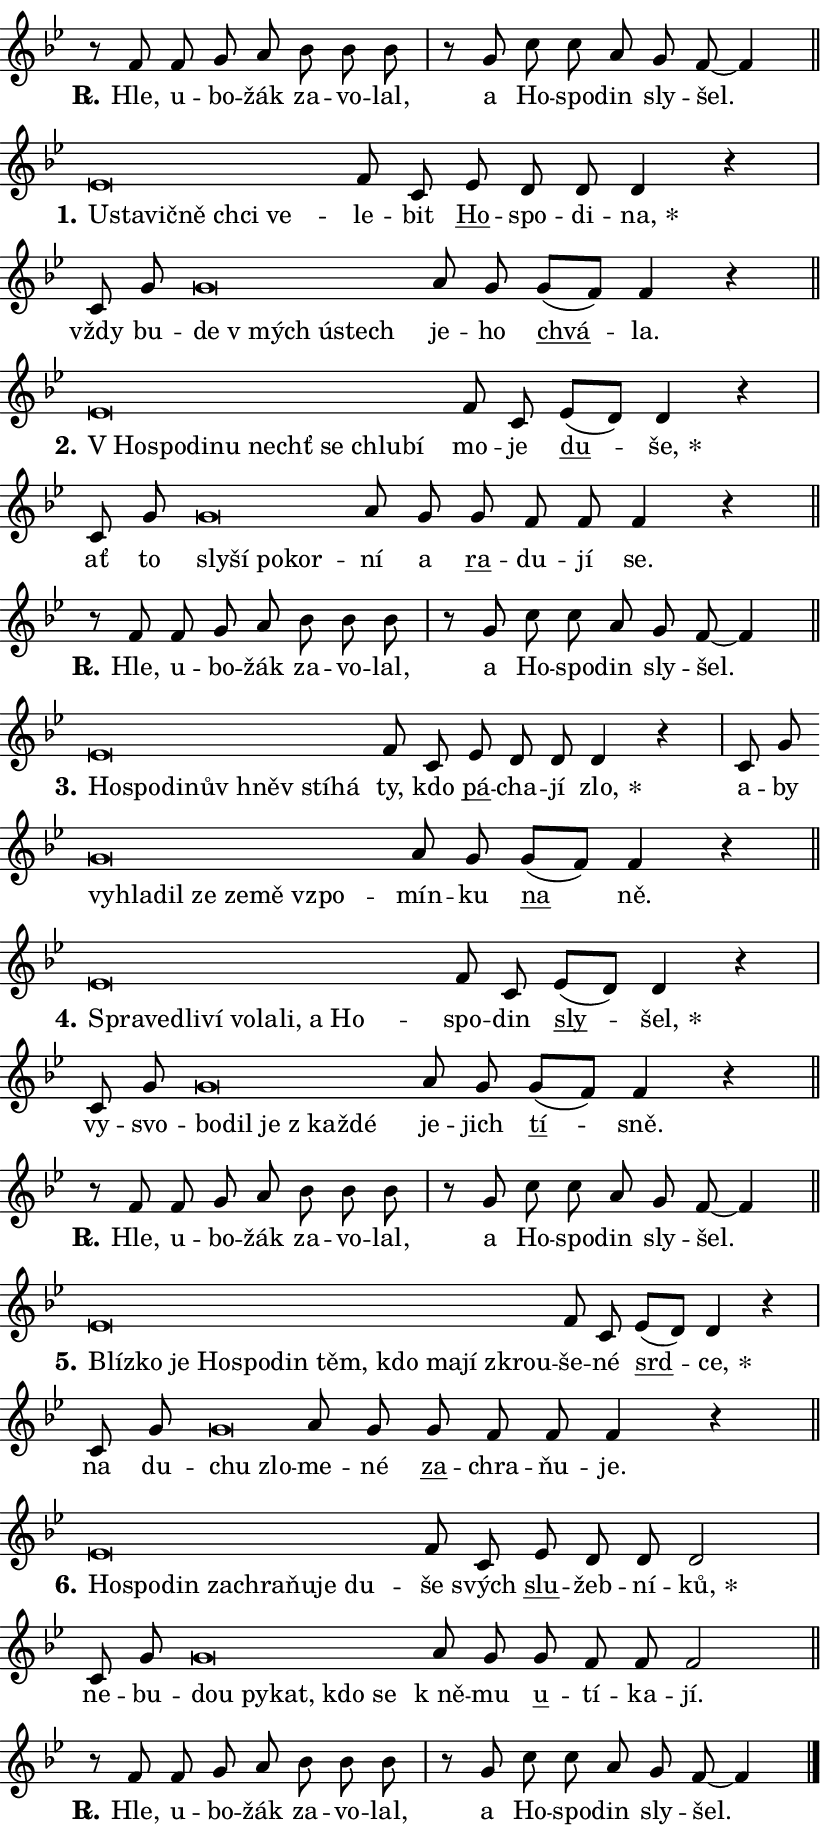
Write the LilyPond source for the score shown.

\version "2.24.0"
\header { tagline = "" }
\paper {
  indent = 0\cm
  top-margin = 0\cm
  right-margin = 0.13\cm % to fit lyric hyphens
  bottom-margin = 0\cm
  left-margin = 0\cm
  paper-width = 14\cm
  page-breaking = #ly:one-page-breaking
  system-system-spacing.basic-distance = #11
  score-system-spacing.basic-distance = #11
  ragged-last = ##f
}


%% Author: Thomas Morley
%% https://lists.gnu.org/archive/html/lilypond-user/2020-05/msg00002.html
#(define (line-position grob)
"Returns position of @var[grob} in current system:
   @code{'start}, if at first time-step
   @code{'end}, if at last time-step
   @code{'middle} otherwise
"
  (let* ((col (ly:item-get-column grob))
         (ln (ly:grob-object col 'left-neighbor))
         (rn (ly:grob-object col 'right-neighbor))
         (col-to-check-left (if (ly:grob? ln) ln col))
         (col-to-check-right (if (ly:grob? rn) rn col))
         (break-dir-left
           (and
             (ly:grob-property col-to-check-left 'non-musical #f)
             (ly:item-break-dir col-to-check-left)))
         (break-dir-right
           (and
             (ly:grob-property col-to-check-right 'non-musical #f)
             (ly:item-break-dir col-to-check-right))))
        (cond ((eqv? 1 break-dir-left) 'start)
              ((eqv? -1 break-dir-right) 'end)
              (else 'middle))))

#(define (tranparent-at-line-position vctor)
  (lambda (grob)
  "Relying on @code{line-position} select the relevant enry from @var{vctor}.
Used to determine transparency,"
    (case (line-position grob)
      ((end) (not (vector-ref vctor 0)))
      ((middle) (not (vector-ref vctor 1)))
      ((start) (not (vector-ref vctor 2))))))

noteHeadBreakVisibility =
#(define-music-function (break-visibility)(vector?)
"Makes @code{NoteHead}s transparent relying on @var{break-visibility}"
#{
  \override NoteHead.transparent =
    #(tranparent-at-line-position break-visibility)
#})

#(define delete-ledgers-for-transparent-note-heads
  (lambda (grob)
    "Reads whether a @code{NoteHead} is transparent.
If so this @code{NoteHead} is removed from @code{'note-heads} from
@var{grob}, which is supposed to be @code{LedgerLineSpanner}.
As a result ledgers are not printed for this @code{NoteHead}"
    (let* ((nhds-array (ly:grob-object grob 'note-heads))
           (nhds-list
             (if (ly:grob-array? nhds-array)
                 (ly:grob-array->list nhds-array)
                 '()))
           ;; Relies on the transparent-property being done before
           ;; Staff.LedgerLineSpanner.after-line-breaking is executed.
           ;; This is fragile ...
           (to-keep
             (remove
               (lambda (nhd)
                 (ly:grob-property nhd 'transparent #f))
               nhds-list)))
      ;; TODO find a better method to iterate over grob-arrays, similiar
      ;; to filter/remove etc for lists
      ;; For now rebuilt from scratch
      (set! (ly:grob-object grob 'note-heads)  '())
      (for-each
        (lambda (nhd)
          (ly:pointer-group-interface::add-grob grob 'note-heads nhd))
        to-keep))))

squashNotes = {
  \override NoteHead.X-extent = #'(-0.2 . 0.2)
  \override NoteHead.Y-extent = #'(-0.75 . 0)
  \override NoteHead.stencil =
    #(lambda (grob)
       (let ((pos (ly:grob-property grob 'staff-position)))
         (begin
           (if (< pos -7) (display "ERROR: Lower brevis then expected\n") (display ""))
           (if (<= pos -6) ly:text-interface::print ly:note-head::print))))
}
unSquashNotes = {
  \revert NoteHead.X-extent
  \revert NoteHead.Y-extent
  \revert NoteHead.stencil
}

hideNotes = \noteHeadBreakVisibility #begin-of-line-visible
unHideNotes = \noteHeadBreakVisibility #all-visible

% work-around for resetting accidentals
% https://lilypond.org/doc/v2.23/Documentation/notation/displaying-rhythms#unmetered-music
cadenzaMeasure = {
  \cadenzaOff
  \partial 1024 s1024
  \cadenzaOn
}

#(define-markup-command (accent layout props text) (markup?)
  "Underline accented syllable"
  (interpret-markup layout props
    #{\markup \override #'(offset . 4.3) \underline { #text }#}))

responsum = \markup \concat {
  "R" \hspace #-1.05 \path #0.1 #'((moveto 0 0.07) (lineto 0.9 0.8)) \hspace #0.05 "."
}

spaceSize = #0.6828661417322834 % exact space size for TeX Gyre Schola

\layout {
  \context {
    \Staff
    \remove "Time_signature_engraver"
    \override LedgerLineSpanner.after-line-breaking = #delete-ledgers-for-transparent-note-heads
  }
  \context {
    \Lyrics {
      \override LyricSpace.minimum-distance = \spaceSize
      \override LyricText.font-name = #"TeX Gyre Schola"
      \override LyricText.font-size = 1
      \override StanzaNumber.font-name = #"TeX Gyre Schola Bold"
      \override StanzaNumber.font-size = 1
    }
  }
  \context {
    \Score 
    \override NoteHead.text =
      #(lambda (grob) 
        (let ((pos (ly:grob-property grob 'staff-position)))
          #{\markup {
            \combine
              \halign #-0.55 \raise #(if (= pos -6) 0 0.5) \override #'(thickness . 2) \draw-line #'(3.2 . 0)
              \musicglyph "noteheads.sM1"
          }#}))
  }
}

% magnetic-lyrics.ily
%
%   written by
%     Jean Abou Samra <jean@abou-samra.fr>
%     Werner Lemberg <wl@gnu.org>
%
%   adapted by
%     Jiri Hon <jiri.hon@gmail.com>
%
% Version 2022-Apr-15

% https://www.mail-archive.com/lilypond-user@gnu.org/msg149350.html

#(define (Left_hyphen_pointer_engraver context)
   "Collect syllable-hyphen-syllable occurrences in lyrics and store
them in properties.  This engraver only looks to the left.  For
example, if the lyrics input is @code{foo -- bar}, it does the
following.

@itemize @bullet
@item
Set the @code{text} property of the @code{LyricHyphen} grob between
@q{foo} and @q{bar} to @code{foo}.

@item
Set the @code{left-hyphen} property of the @code{LyricText} grob with
text @q{foo} to the @code{LyricHyphen} grob between @q{foo} and
@q{bar}.
@end itemize

Use this auxiliary engraver in combination with the
@code{lyric-@/text::@/apply-@/magnetic-@/offset!} hook."
   (let ((hyphen #f)
         (text #f))
     (make-engraver
      (acknowledgers
       ((lyric-syllable-interface engraver grob source-engraver)
        (set! text grob)))
      (end-acknowledgers
       ((lyric-hyphen-interface engraver grob source-engraver)
        ;(when (not (grob::has-interface grob 'lyric-space-interface))
          (set! hyphen grob)));)
      ((stop-translation-timestep engraver)
       (when (and text hyphen)
         (ly:grob-set-object! text 'left-hyphen hyphen))
       (set! text #f)
       (set! hyphen #f)))))

#(define (lyric-text::apply-magnetic-offset! grob)
   "If the space between two syllables is less than the value in
property @code{LyricText@/.details@/.squash-threshold}, move the right
syllable to the left so that it gets concatenated with the left
syllable.

Use this function as a hook for
@code{LyricText@/.after-@/line-@/breaking} if the
@code{Left_@/hyphen_@/pointer_@/engraver} is active."
   (let ((hyphen (ly:grob-object grob 'left-hyphen #f)))
     (when hyphen
       (let ((left-text (ly:spanner-bound hyphen LEFT)))
         (when (grob::has-interface left-text 'lyric-syllable-interface)
           (let* ((common (ly:grob-common-refpoint grob left-text X))
                  (this-x-ext (ly:grob-extent grob common X))
                  (left-x-ext
                   (begin
                     ;; Trigger magnetism for left-text.
                     (ly:grob-property left-text 'after-line-breaking)
                     (ly:grob-extent left-text common X)))
                  ;; `delta` is the gap width between two syllables.
                  (delta (- (interval-start this-x-ext)
                            (interval-end left-x-ext)))
                  (details (ly:grob-property grob 'details))
                  (threshold (assoc-get 'squash-threshold details 0.2)))
             (when (< delta threshold)
               (let* (;; We have to manipulate the input text so that
                      ;; ligatures crossing syllable boundaries are not
                      ;; disabled.  For languages based on the Latin
                      ;; script this is essentially a beautification.
                      ;; However, for non-Western scripts it can be a
                      ;; necessity.
                      (lt (ly:grob-property left-text 'text))
                      (rt (ly:grob-property grob 'text))
                      (is-space (grob::has-interface hyphen 'lyric-space-interface))
                      (space (if is-space " " ""))
                      (extra-delta (if is-space spaceSize 0))
                      ;; Append new syllable.
                      (ltrt-space (if (and (string? lt) (string? rt))
                                (string-append lt space rt)
                                (make-concat-markup (list lt space rt))))
                      ;; Right-align `ltrt` to the right side.
                      (ltrt-space-markup (grob-interpret-markup
                               grob
                               (make-translate-markup
                                (cons (interval-length this-x-ext) 0)
                                (make-right-align-markup ltrt-space)))))
                 (begin
                   ;; Don't print `left-text`.
                   (ly:grob-set-property! left-text 'stencil #f)
                   ;; Set text and stencil (which holds all collected
                   ;; syllables so far) and shift it to the left.
                   (ly:grob-set-property! grob 'text ltrt-space)
                   (ly:grob-set-property! grob 'stencil ltrt-space-markup)
                   (ly:grob-translate-axis! grob (- (- delta extra-delta)) X))))))))))


#(define (lyric-hyphen::displace-bounds-first grob)
   ;; Make very sure this callback isn't triggered too early.
   (let ((left (ly:spanner-bound grob LEFT))
         (right (ly:spanner-bound grob RIGHT)))
     (ly:grob-property left 'after-line-breaking)
     (ly:grob-property right 'after-line-breaking)
     (ly:lyric-hyphen::print grob)))

squashThreshold = #0.4

\layout {
  \context {
    \Lyrics
    \consists #Left_hyphen_pointer_engraver
    \override LyricText.after-line-breaking =
      #lyric-text::apply-magnetic-offset!
    \override LyricHyphen.stencil = #lyric-hyphen::displace-bounds-first
    \override LyricText.details.squash-threshold = \squashThreshold
    \override LyricHyphen.minimum-distance = 0
    \override LyricHyphen.minimum-length = \squashThreshold
  }
}

squashText = \override LyricText.details.squash-threshold = 9999
unSquashText = \override LyricText.details.squash-threshold = \squashThreshold

leftText = \override LyricText.self-alignment-X = #LEFT
unLeftText = \revert LyricText.self-alignment-X

starOffset = #(lambda (grob) 
                (let ((x_offset (ly:self-alignment-interface::aligned-on-x-parent grob)))
                  (if (= x_offset 0) 0 (+ x_offset 1.2))))

star = #(define-music-function (syllable)(string?)
"Append star separator at the end of a syllable"
#{
  \once \override LyricText.X-offset = #starOffset
  \lyricmode { \markup {
    #syllable
    \override #'((font-name . "TeX Gyre Schola Bold")) \hspace #0.2 \lower #0.65 \larger "*"
  } }
#})

starAccent = #(define-music-function (syllable)(string?)
"Append star separator at the end of a syllable and make accent"
#{
  \once \override LyricText.X-offset = #starOffset
  \lyricmode { \markup {
    \accent #syllable
    \override #'((font-name . "TeX Gyre Schola Bold")) \hspace #0.2 \lower #0.65 \larger "*"
  } }
#})

breath = #(define-music-function (syllable)(string?)
"Append breathing indicator at the end of a syllable"
#{
  \lyricmode { \markup { #syllable "+" } }
#})

optionalBreath = #(define-music-function (syllable)(string?)
"Append optional breathing indicator at the end of a syllable"
#{
  \lyricmode { \markup { #syllable "(+)" } }
#})


\score {
    <<
        \new Voice = "melody" { \cadenzaOn \key bes \major \relative { r8 f' f g a bes bes bes \cadenzaMeasure \bar "|" r g c c a g f~ f4 \cadenzaMeasure \bar "||" \break } }
        \new Lyrics \lyricsto "melody" { \lyricmode { \set stanza = \responsum
Hle, u -- bo -- žák za -- vo -- lal, a Ho -- spo -- din sly -- šel. } }
    >>
    \layout {}
}

\score {
    <<
        \new Voice = "melody" { \cadenzaOn \key bes \major \relative { \squashNotes es'\breve*1/16 \hideNotes \breve*1/16 \bar "" \breve*1/16 \bar "" \breve*1/16 \bar "" \breve*1/16 \breve*1/16 \bar "" \unHideNotes \unSquashNotes f8 c \bar "" es d d d4 r \cadenzaMeasure \bar "|" c8 g' \bar "" \squashNotes g\breve*1/16 \hideNotes \breve*1/16 \bar "" \breve*1/16 \breve*1/16 \bar "" \unHideNotes \unSquashNotes a8 g \bar "" g[( f)] f4 r \cadenzaMeasure \bar "||" \break } }
        \new Lyrics \lyricsto "melody" { \lyricmode { \set stanza = "1."
\leftText U -- \squashText sta -- vič -- ně chci ve -- \unLeftText \unSquashText le -- bit \markup \accent Ho -- spo -- di -- \star na, vždy bu -- \leftText de \squashText "v mých" ú -- stech \unLeftText \unSquashText je -- ho \markup \accent chvá -- la. } }
    >>
    \layout {}
}

\score {
    <<
        \new Voice = "melody" { \cadenzaOn \key bes \major \relative { \squashNotes es'\breve*1/16 \hideNotes \breve*1/16 \bar "" \breve*1/16 \bar "" \breve*1/16 \bar "" \breve*1/16 \bar "" \breve*1/16 \bar "" \breve*1/16 \breve*1/16 \bar "" \unHideNotes \unSquashNotes f8 c \bar "" es[( d)] d4 r \cadenzaMeasure \bar "|" c8 g' \bar "" \squashNotes g\breve*1/16 \hideNotes \breve*1/16 \bar "" \breve*1/16 \breve*1/16 \bar "" \unHideNotes \unSquashNotes a8 g \bar "" g f f f4 r \cadenzaMeasure \bar "||" \break } }
        \new Lyrics \lyricsto "melody" { \lyricmode { \set stanza = "2."
\leftText "V Ho" -- \squashText spo -- di -- nu nechť se chlu -- bí \unLeftText \unSquashText mo -- je \markup \accent du -- \star še, ať to \leftText sly -- \squashText ší po -- kor -- \unLeftText \unSquashText ní a \markup \accent ra -- du -- jí se. } }
    >>
    \layout {}
}

\score {
    <<
        \new Voice = "melody" { \cadenzaOn \key bes \major \relative { r8 f' f g a bes bes bes \cadenzaMeasure \bar "|" r g c c a g f~ f4 \cadenzaMeasure \bar "||" \break } }
        \new Lyrics \lyricsto "melody" { \lyricmode { \set stanza = \responsum
Hle, u -- bo -- žák za -- vo -- lal, a Ho -- spo -- din sly -- šel. } }
    >>
    \layout {}
}

\score {
    <<
        \new Voice = "melody" { \cadenzaOn \key bes \major \relative { \squashNotes es'\breve*1/16 \hideNotes \breve*1/16 \bar "" \breve*1/16 \bar "" \breve*1/16 \bar "" \breve*1/16 \bar "" \breve*1/16 \breve*1/16 \bar "" \unHideNotes \unSquashNotes f8 c \bar "" es d d d4 r \cadenzaMeasure \bar "|" c8 g' \bar "" \squashNotes g\breve*1/16 \hideNotes \breve*1/16 \bar "" \breve*1/16 \bar "" \breve*1/16 \bar "" \breve*1/16 \bar "" \breve*1/16 \breve*1/16 \bar "" \unHideNotes \unSquashNotes a8 g \bar "" g[( f)] f4 r \cadenzaMeasure \bar "||" \break } }
        \new Lyrics \lyricsto "melody" { \lyricmode { \set stanza = "3."
\leftText Ho -- \squashText spo -- di -- nův hněv stí -- há \unLeftText \unSquashText ty, kdo \markup \accent pá -- cha -- jí \star zlo, a -- by \leftText vy -- \squashText hla -- dil ze ze -- mě vzpo -- \unLeftText \unSquashText mín -- ku \markup \accent na ně. } }
    >>
    \layout {}
}

\score {
    <<
        \new Voice = "melody" { \cadenzaOn \key bes \major \relative { \squashNotes es'\breve*1/16 \hideNotes \breve*1/16 \bar "" \breve*1/16 \bar "" \breve*1/16 \bar "" \breve*1/16 \bar "" \breve*1/16 \bar "" \breve*1/16 \bar "" \breve*1/16 \breve*1/16 \bar "" \unHideNotes \unSquashNotes f8 c \bar "" es[( d)] d4 r \cadenzaMeasure \bar "|" c8 g' \bar "" \squashNotes g\breve*1/16 \hideNotes \breve*1/16 \bar "" \breve*1/16 \bar "" \breve*1/16 \breve*1/16 \bar "" \unHideNotes \unSquashNotes a8 g \bar "" g[( f)] f4 r \cadenzaMeasure \bar "||" \break } }
        \new Lyrics \lyricsto "melody" { \lyricmode { \set stanza = "4."
\leftText Spra -- \squashText ve -- dli -- ví vo -- la -- li, a Ho -- \unLeftText \unSquashText spo -- din \markup \accent sly -- \star šel, vy -- svo -- \leftText bo -- \squashText dil je "z kaž" -- dé \unLeftText \unSquashText je -- jich \markup \accent tí -- sně. } }
    >>
    \layout {}
}

\score {
    <<
        \new Voice = "melody" { \cadenzaOn \key bes \major \relative { r8 f' f g a bes bes bes \cadenzaMeasure \bar "|" r g c c a g f~ f4 \cadenzaMeasure \bar "||" \break } }
        \new Lyrics \lyricsto "melody" { \lyricmode { \set stanza = \responsum
Hle, u -- bo -- žák za -- vo -- lal, a Ho -- spo -- din sly -- šel. } }
    >>
    \layout {}
}

\score {
    <<
        \new Voice = "melody" { \cadenzaOn \key bes \major \relative { \squashNotes es'\breve*1/16 \hideNotes \breve*1/16 \bar "" \breve*1/16 \bar "" \breve*1/16 \bar "" \breve*1/16 \bar "" \breve*1/16 \bar "" \breve*1/16 \bar "" \breve*1/16 \bar "" \breve*1/16 \bar "" \breve*1/16 \breve*1/16 \bar "" \unHideNotes \unSquashNotes f8 c \bar "" es[( d)] d4 r \cadenzaMeasure \bar "|" c8 g' \bar "" \squashNotes g\breve*1/16 \hideNotes \breve*1/16 \bar "" \unHideNotes \unSquashNotes a8 g \bar "" g f f f4 r \cadenzaMeasure \bar "||" \break } }
        \new Lyrics \lyricsto "melody" { \lyricmode { \set stanza = "5."
\leftText Blíz -- \squashText ko je Ho -- spo -- din těm, kdo ma -- jí zkrou -- \unLeftText \unSquashText še -- né \markup \accent srd -- \star ce, na du -- \leftText chu \squashText zlo -- \unLeftText \unSquashText me -- né \markup \accent za -- chra -- ňu -- je. } }
    >>
    \layout {}
}

\score {
    <<
        \new Voice = "melody" { \cadenzaOn \key bes \major \relative { \squashNotes es'\breve*1/16 \hideNotes \breve*1/16 \bar "" \breve*1/16 \bar "" \breve*1/16 \bar "" \breve*1/16 \bar "" \breve*1/16 \bar "" \breve*1/16 \breve*1/16 \bar "" \unHideNotes \unSquashNotes f8 c \bar "" es d d d2 \cadenzaMeasure \bar "|" c8 g' \bar "" \squashNotes g\breve*1/16 \hideNotes \breve*1/16 \bar "" \breve*1/16 \bar "" \breve*1/16 \breve*1/16 \bar "" \unHideNotes \unSquashNotes a8 g \bar "" g f f f2 \cadenzaMeasure \bar "||" \break } }
        \new Lyrics \lyricsto "melody" { \lyricmode { \set stanza = "6."
\leftText Ho -- \squashText spo -- din za -- chra -- ňu -- je du -- \unLeftText \unSquashText še svých \markup \accent slu -- žeb -- ní -- \star ků, ne -- bu -- \leftText dou \squashText py -- kat, kdo se \unLeftText \unSquashText "k ně" -- mu \markup \accent u -- tí -- ka -- jí. } }
    >>
    \layout {}
}

\score {
    <<
        \new Voice = "melody" { \cadenzaOn \key bes \major \relative { r8 f' f g a bes bes bes \cadenzaMeasure \bar "|" r g c c a g f~ f4 \cadenzaMeasure \bar "||" \break } \bar "|." }
        \new Lyrics \lyricsto "melody" { \lyricmode { \set stanza = \responsum
Hle, u -- bo -- žák za -- vo -- lal, a Ho -- spo -- din sly -- šel. } }
    >>
    \layout {}
}
